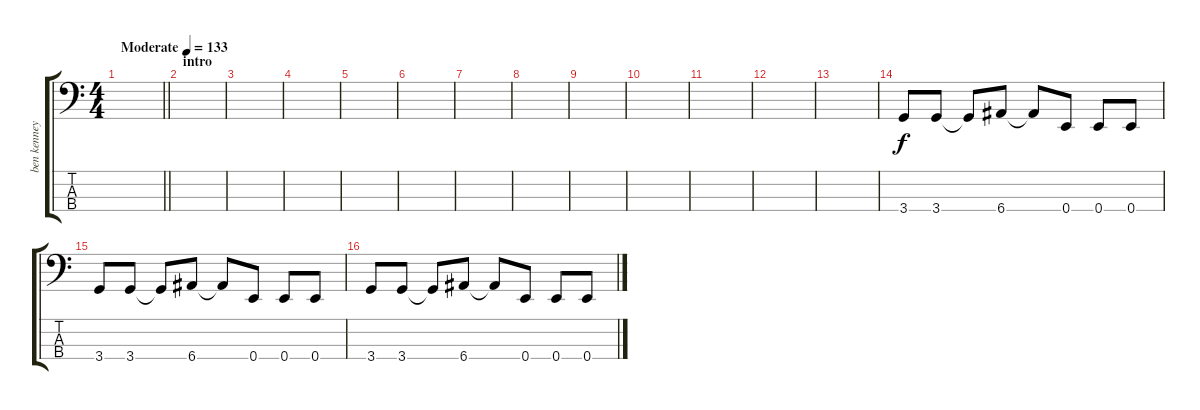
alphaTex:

\track ("ben kenney" "ben kenney") {instrument electricbassfinger}
\staff {score tabs}
\tuning (G2 D2 A1 E1) {hide}
\ts (4 4)
\tempo (133 "Moderate")
\clef f4
\barLineRight lightlight
\ks c
|
\section ("" "intro")
|
|
|
|
|
|
|
|
|
|
|
|
3.4.8 3.4.8 3.4{t}.8 6.4.8 6.4{t}.8 0.4.8 0.4.8 0.4.8 |
3.4.8 3.4.8 3.4{t}.8 6.4.8 6.4{t}.8 0.4.8 0.4.8 0.4.8 |
3.4.8 3.4.8 3.4{t}.8 6.4.8 6.4{t}.8 0.4.8 0.4.8 0.4.8
